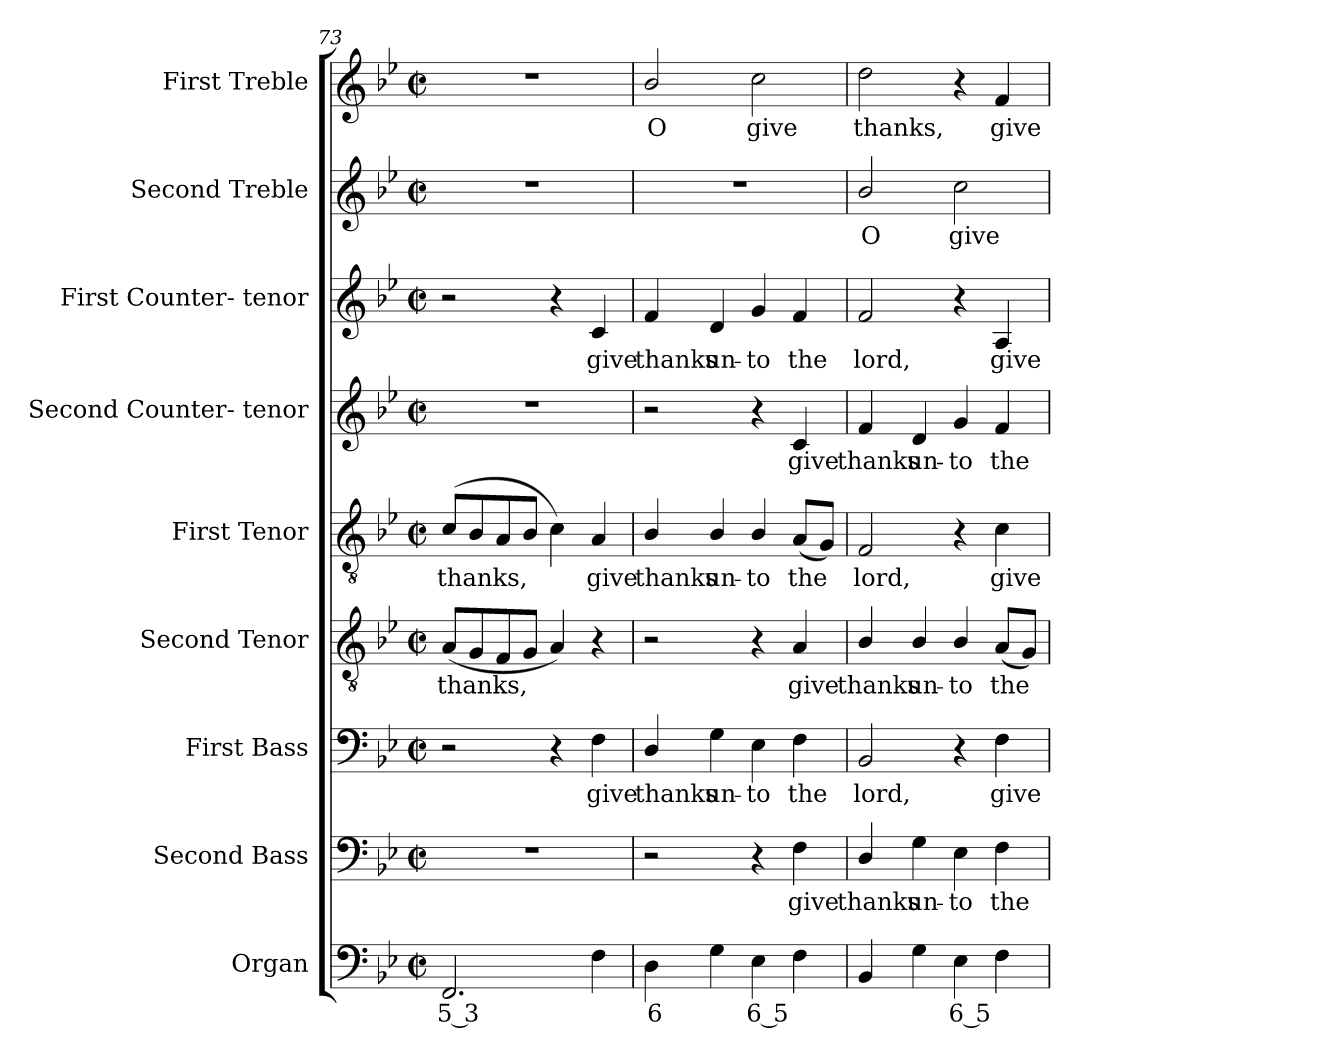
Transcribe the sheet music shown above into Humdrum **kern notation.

**kern	**text	**kern	**text	**kern	**text	**kern	**text	**kern	**text	**kern	**text	**kern	**text	**kern	**text	**kern	**text
*part9	*part9	*part8	*part8	*part7	*part7	*part6	*part6	*part5	*part5	*part4	*part4	*part3	*part3	*part2	*part2	*part1	*part1
*staff9	*staff9	*staff8	*staff8	*staff7	*staff7	*staff6	*staff6	*staff5	*staff5	*staff4	*staff4	*staff3	*staff3	*staff2	*staff2	*staff1	*staff1
*I"Organ	*	*I"Second Bass	*	*I"First Bass	*	*I"Second Tenor	*	*I"First Tenor	*	*I"Second Counter- tenor	*	*I"First Counter- tenor	*	*I"Second Treble	*	*I"First Treble	*
*I'Org.	*	*I'B2.	*	*I'B1.	*	*I'T2.	*	*I'T1.	*	*	*	*	*	*I'S2.	*	*	*
!!LO:LB:g=z
*clefF4	*	*clefF4	*	*clefF4	*	*clefGv2	*	*clefGv2	*	*clefG2	*	*clefG2	*	*clefG2	*	*clefG2	*
*	*	*	*	*	*	*ITrd7c12	*	*ITrd7c12	*	*	*	*	*	*	*	*	*
*k[b-e-]	*	*k[b-e-]	*	*k[b-e-]	*	*k[b-e-]	*	*k[b-e-]	*	*k[b-e-]	*	*k[b-e-]	*	*k[b-e-]	*	*k[b-e-]	*
*B-:	*	*B-:	*	*B-:	*	*B-:	*	*B-:	*	*B-:	*	*B-:	*	*B-:	*	*B-:	*
*M2/2	*	*M2/2	*	*M2/2	*	*M2/2	*	*M2/2	*	*M2/2	*	*M2/2	*	*M2/2	*	*M2/2	*
*met(c|)	*	*met(c|)	*	*met(c|)	*	*met(c|)	*	*met(c|)	*	*met(c|)	*	*met(c|)	*	*met(c|)	*	*met(c|)	*
=73	=73	=73	=73	=73	=73	=73	=73	=73	=73	=73	=73	=73	=73	=73	=73	=73	=73
!	!LO:LY:b:color=#000000	!	!	!	!	!	!	!	!	!	!	!	!	!	!	!	!
!	!	!	!	!	!	!	!LO:LY:b:color=#000000	!	!	!	!	!	!	!	!	!	!
!	!	!	!	!	!	!	!	!	!LO:LY:b:color=#000000	!	!	!	!	!	!	!	!
2.FFi/	5 3	1r	.	2r	.	(8AAi/L	thanks,	(8Ci/L	thanks,	1r	.	2r	.	1r	.	1r	.
.	.	.	.	.	.	8GGi/	.	8BB-i/	.	.	.	.	.	.	.	.	.
.	.	.	.	.	.	8FFi/	.	8AAi/	.	.	.	.	.	.	.	.	.
.	.	.	.	.	.	8GGi/J	.	8BB-i/J	.	.	.	.	.	.	.	.	.
.	.	.	.	4r	.	4AAi/)	.	4Ci\)	.	.	.	4r	.	.	.	.	.
!	!	!	!	!	!LO:LY:b:color=#000000	!	!	!	!	!	!	!	!	!	!	!	!
!	!	!	!	!	!	!	!	!	!LO:LY:b:color=#000000	!	!	!	!	!	!	!	!
!	!	!	!	!	!	!	!	!	!	!	!	!	!LO:LY:b:color=#000000	!	!	!	!
4Fi\	.	.	.	4Fi\	give	4r	.	4AAi/	give	.	.	4ci/	give	.	.	.	.
=74	=74	=74	=74	=74	=74	=74	=74	=74	=74	=74	=74	=74	=74	=74	=74	=74	=74
!	!LO:LY:b:color=#000000	!	!	!	!	!	!	!	!	!	!	!	!	!	!	!	!
!	!	!	!	!	!LO:LY:b:color=#000000	!	!	!	!	!	!	!	!	!	!	!	!
!	!	!	!	!	!	!	!	!	!LO:LY:b:color=#000000	!	!	!	!	!	!	!	!
!	!	!	!	!	!	!	!	!	!	!	!	!	!LO:LY:b:color=#000000	!	!	!	!
!	!	!	!	!	!	!	!	!	!	!	!	!	!	!	!	!	!LO:LY:b:color=#000000
4Di\	6	2r	.	4Di/	thanks	2r	.	4BB-i/	thanks	2r	.	4fi/	thanks	1r	.	2b-i/	O
!	!	!	!	!	!LO:LY:b:color=#000000	!	!	!	!	!	!	!	!	!	!	!	!
!	!	!	!	!	!	!	!	!	!LO:LY:b:color=#000000	!	!	!	!	!	!	!	!
!	!	!	!	!	!	!	!	!	!	!	!	!	!LO:LY:b:color=#000000	!	!	!	!
4Gi\	.	.	.	4Gi\	un-	.	.	4BB-i/	un-	.	.	4di/	un-	.	.	.	.
!	!LO:LY:b:color=#000000	!	!	!	!	!	!	!	!	!	!	!	!	!	!	!	!
!	!	!	!	!	!LO:LY:b:color=#000000	!	!	!	!	!	!	!	!	!	!	!	!
!	!	!	!	!	!	!	!	!	!LO:LY:b:color=#000000	!	!	!	!	!	!	!	!
!	!	!	!	!	!	!	!	!	!	!	!	!	!LO:LY:b:color=#000000	!	!	!	!
!	!	!	!	!	!	!	!	!	!	!	!	!	!	!	!	!	!LO:LY:b:color=#000000
4E-i\	6 5	4r	.	4E-i\	-to	4r	.	4BB-i/	-to	4r	.	4gi/	-to	.	.	2cci\	give
!	!	!	!LO:LY:b:color=#000000	!	!	!	!	!	!	!	!	!	!	!	!	!	!
!	!	!	!	!	!LO:LY:b:color=#000000	!	!	!	!	!	!	!	!	!	!	!	!
!	!	!	!	!	!	!	!LO:LY:b:color=#000000	!	!	!	!	!	!	!	!	!	!
!	!	!	!	!	!	!	!	!	!LO:LY:b:color=#000000	!	!	!	!	!	!	!	!
!	!	!	!	!	!	!	!	!	!	!	!LO:LY:b:color=#000000	!	!	!	!	!	!
!	!	!	!	!	!	!	!	!	!	!	!	!	!LO:LY:b:color=#000000	!	!	!	!
4Fi\	.	4Fi\	give	4Fi\	the	4AAi/	give	(8AAi/L	the	4ci/	give	4fi/	the	.	.	.	.
.	.	.	.	.	.	.	.	8GGi/J)	.	.	.	.	.	.	.	.	.
=75	=75	=75	=75	=75	=75	=75	=75	=75	=75	=75	=75	=75	=75	=75	=75	=75	=75
!	!	!	!LO:LY:b:color=#000000	!	!	!	!	!	!	!	!	!	!	!	!	!	!
!	!	!	!	!	!LO:LY:b:color=#000000	!	!	!	!	!	!	!	!	!	!	!	!
!	!	!	!	!	!	!	!LO:LY:b:color=#000000	!	!	!	!	!	!	!	!	!	!
!	!	!	!	!	!	!	!	!	!LO:LY:b:color=#000000	!	!	!	!	!	!	!	!
!	!	!	!	!	!	!	!	!	!	!	!LO:LY:b:color=#000000	!	!	!	!	!	!
!	!	!	!	!	!	!	!	!	!	!	!	!	!LO:LY:b:color=#000000	!	!	!	!
!	!	!	!	!	!	!	!	!	!	!	!	!	!	!	!LO:LY:b:color=#000000	!	!
!	!	!	!	!	!	!	!	!	!	!	!	!	!	!	!	!	!LO:LY:b:color=#000000
4BB-i/	.	4Di/	thanks	2BB-i/	lord,	4BB-i/	thanks	2FFi/	lord,	4fi/	thanks	2fi/	lord,	2b-i/	O	2ddi\	thanks,
!	!	!	!LO:LY:b:color=#000000	!	!	!	!	!	!	!	!	!	!	!	!	!	!
!	!	!	!	!	!	!	!LO:LY:b:color=#000000	!	!	!	!	!	!	!	!	!	!
!	!	!	!	!	!	!	!	!	!	!	!LO:LY:b:color=#000000	!	!	!	!	!	!
4Gi\	.	4Gi\	un-	.	.	4BB-i/	un-	.	.	4di/	un-	.	.	.	.	.	.
!	!LO:LY:b:color=#000000	!	!	!	!	!	!	!	!	!	!	!	!	!	!	!	!
!	!	!	!LO:LY:b:color=#000000	!	!	!	!	!	!	!	!	!	!	!	!	!	!
!	!	!	!	!	!	!	!LO:LY:b:color=#000000	!	!	!	!	!	!	!	!	!	!
!	!	!	!	!	!	!	!	!	!	!	!LO:LY:b:color=#000000	!	!	!	!	!	!
!	!	!	!	!	!	!	!	!	!	!	!	!	!	!	!LO:LY:b:color=#000000	!	!
4E-i\	6 5	4E-i\	-to	4r	.	4BB-i/	-to	4r	.	4gi/	-to	4r	.	2cci\	give	4r	.
!	!	!	!LO:LY:b:color=#000000	!	!	!	!	!	!	!	!	!	!	!	!	!	!
!	!	!	!	!	!LO:LY:b:color=#000000	!	!	!	!	!	!	!	!	!	!	!	!
!	!	!	!	!	!	!	!LO:LY:b:color=#000000	!	!	!	!	!	!	!	!	!	!
!	!	!	!	!	!	!	!	!	!LO:LY:b:color=#000000	!	!	!	!	!	!	!	!
!	!	!	!	!	!	!	!	!	!	!	!LO:LY:b:color=#000000	!	!	!	!	!	!
!	!	!	!	!	!	!	!	!	!	!	!	!	!LO:LY:b:color=#000000	!	!	!	!
!	!	!	!	!	!	!	!	!	!	!	!	!	!	!	!	!	!LO:LY:b:color=#000000
4Fi\	.	4Fi\	the	4Fi\	give	(8AAi/L	the	4Ci\	give	4fi/	the	4Ai/	give	.	.	4fi/	give
.	.	.	.	.	.	8GGi/J)	.	.	.	.	.	.	.	.	.	.	.
=	=	=	=	=	=	=	=	=	=	=	=	=	=	=	=	=	=
*-	*-	*-	*-	*-	*-	*-	*-	*-	*-	*-	*-	*-	*-	*-	*-	*-	*-
